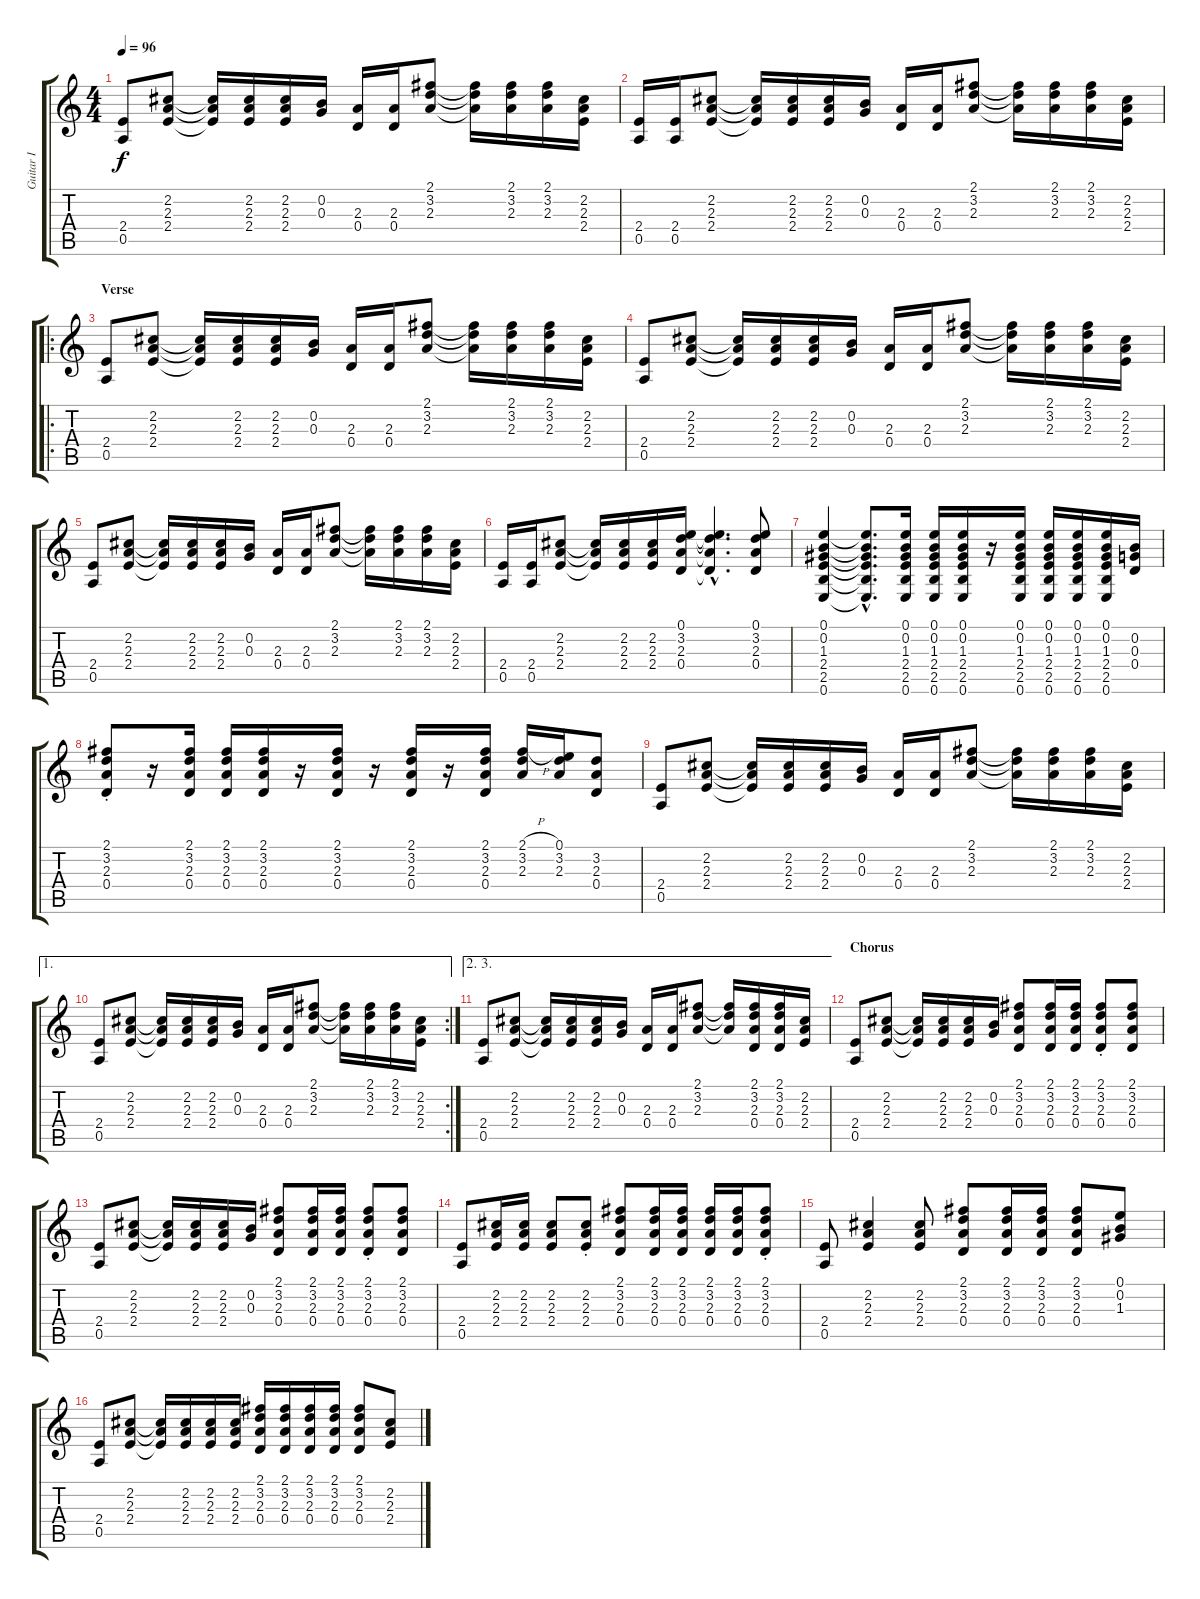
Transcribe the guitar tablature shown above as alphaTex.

\track ("Guitar I" "Guitar I") {instrument acousticguitarnylon}
\staff {score tabs}
\tuning (E4 B3 G3 D3 A2 E2) {hide}
\ts (4 4)
\tempo 96
\clef g2
\ks c
(2.4 0.5).8{dy f instrument acousticguitarnylon} (2.2 2.3 2.4).8 (2.2{t} 2.3{t} 2.4{t}).16 (2.2 2.3 2.4).16 (2.2 2.3 2.4).16 (0.2 0.3).16 (2.3 0.4).16 (2.3 0.4).16 (2.1 3.2 2.3).8 (2.1{t} 3.2{t} 2.3{t}).16 (2.1 3.2 2.3).16 (2.1 3.2 2.3).16 (2.2 2.3 2.4).16 |
(2.4 0.5).16 (2.4 0.5).16 (2.2 2.3 2.4).8 (2.2{t} 2.3{t} 2.4{t}).16 (2.2 2.3 2.4).16 (2.2 2.3 2.4).16 (0.2 0.3).16 (2.3 0.4).16 (2.3 0.4).16 (2.1 3.2 2.3).8 (2.1{t} 3.2{t} 2.3{t}).16 (2.1 3.2 2.3).16 (2.1 3.2 2.3).16 (2.2 2.3 2.4).16 |
\ro
\section ("" "Verse")
(2.4 0.5).8 (2.2 2.3 2.4).8 (2.2{t} 2.3{t} 2.4{t}).16 (2.2 2.3 2.4).16 (2.2 2.3 2.4).16 (0.2 0.3).16 (2.3 0.4).16 (2.3 0.4).16 (2.1 3.2 2.3).8 (2.1{t} 3.2{t} 2.3{t}).16 (2.1 3.2 2.3).16 (2.1 3.2 2.3).16 (2.2 2.3 2.4).16 |
(2.4 0.5).8 (2.2 2.3 2.4).8 (2.2{t} 2.3{t} 2.4{t}).16 (2.2 2.3 2.4).16 (2.2 2.3 2.4).16 (0.2 0.3).16 (2.3 0.4).16 (2.3 0.4).16 (2.1 3.2 2.3).8 (2.1{t} 3.2{t} 2.3{t}).16 (2.1 3.2 2.3).16 (2.1 3.2 2.3).16 (2.2 2.3 2.4).16 |
(2.4 0.5).8 (2.2 2.3 2.4).8 (2.2{t} 2.3{t} 2.4{t}).16 (2.2 2.3 2.4).16 (2.2 2.3 2.4).16 (0.2 0.3).16 (2.3 0.4).16 (2.3 0.4).16 (2.1 3.2 2.3).8 (2.1{t} 3.2{t} 2.3{t}).16 (2.1 3.2 2.3).16 (2.1 3.2 2.3).16 (2.2 2.3 2.4).16 |
(2.4 0.5).16 (2.4 0.5).16 (2.2 2.3 2.4).8 (2.2{t} 2.3{t} 2.4{t}).16 (2.2 2.3 2.4).16 (2.2 2.3 2.4).16 (0.1 3.2 2.3 0.4).16 (0.1{hac t} 3.2{hac t} 2.3{hac t} 0.4{hac t}).4{d} (0.1 3.2 2.3 0.4).8 |
(0.1 0.2 1.3 2.4 2.5 0.6).4 (0.1{hac t} 0.2{hac t} 1.3{hac t} 2.4{hac t} 2.5{hac t} 0.6{hac t}).8{d} (0.1 0.2 1.3 2.4 2.5 0.6).16 (0.1 0.2 1.3 2.4 2.5 0.6).16 (0.1 0.2 1.3 2.4 2.5 0.6).16 r.16 (0.1 0.2 1.3 2.4 2.5 0.6).16 (0.1 0.2 1.3 2.4 2.5 0.6).16 (0.1 0.2 1.3 2.4 2.5 0.6).16 (0.1 0.2 1.3 2.4 2.5 0.6).16 (0.2 0.3 0.4).16 |
(2.1{st} 3.2{st} 2.3{st} 0.4{st}).8 r.16 (2.1 3.2 2.3 0.4).16 (2.1 3.2 2.3 0.4).16 (2.1 3.2 2.3 0.4).16 r.16 (2.1 3.2 2.3 0.4).16 r.16 (2.1 3.2 2.3 0.4).16 r.16 (2.1 3.2 2.3 0.4).16 (2.1{h} 3.2 2.3).16 (0.1 3.2 2.3).16 (3.2 2.3 0.4).8 |
(2.4 0.5).8 (2.2 2.3 2.4).8 (2.2{t} 2.3{t} 2.4{t}).16 (2.2 2.3 2.4).16 (2.2 2.3 2.4).16 (0.2 0.3).16 (2.3 0.4).16 (2.3 0.4).16 (2.1 3.2 2.3).8 (2.1{t} 3.2{t} 2.3{t}).16 (2.1 3.2 2.3).16 (2.1 3.2 2.3).16 (2.2 2.3 2.4).16 |
\ae 1
\rc 2
(2.4 0.5).8 (2.2 2.3 2.4).8 (2.2{t} 2.3{t} 2.4{t}).16 (2.2 2.3 2.4).16 (2.2 2.3 2.4).16 (0.2 0.3).16 (2.3 0.4).16 (2.3 0.4).16 (2.1 3.2 2.3).8 (2.1{t} 3.2{t} 2.3{t}).16 (2.1 3.2 2.3).16 (2.1 3.2 2.3).16 (2.2 2.3 2.4).16 |
\ae (2 3)
(2.4 0.5).8 (2.2 2.3 2.4).8 (2.2{t} 2.3{t} 2.4{t}).16 (2.2 2.3 2.4).16 (2.2 2.3 2.4).16 (0.2 0.3).16 (2.3 0.4).16 (2.3 0.4).16 (2.1 3.2 2.3).8 (2.1{t} 3.2{t} 2.3{t}).16 (2.1 3.2 2.3 0.4).16 (2.1 3.2 2.3 0.4).16 (2.2 2.3 2.4).16 |
\section ("" "Chorus")
(2.4 0.5).8 (2.2 2.3 2.4).8 (2.2{t} 2.3{t} 2.4{t}).16 (2.2 2.3 2.4).16 (2.2 2.3 2.4).16 (0.2 0.3).16 (2.1 3.2 2.3 0.4).8 (2.1 3.2 2.3 0.4).16 (2.1 3.2 2.3 0.4).16 (2.1{st} 3.2{st} 2.3{st} 0.4{st}).8 (2.1 3.2 2.3 0.4).8 |
(2.4 0.5).8 (2.2 2.3 2.4).8 (2.2{t} 2.3{t} 2.4{t}).16 (2.2 2.3 2.4).16 (2.2 2.3 2.4).16 (0.2 0.3).16 (2.1 3.2 2.3 0.4).8 (2.1 3.2 2.3 0.4).16 (2.1 3.2 2.3 0.4).16 (2.1{st} 3.2{st} 2.3{st} 0.4{st}).8 (2.1 3.2 2.3 0.4).8 |
(2.4 0.5).8 (2.2 2.3 2.4).16 (2.2 2.3 2.4).16 (2.2 2.3 2.4).8 (2.2{st} 2.3{st} 2.4{st}).8 (2.1 3.2 2.3 0.4).8 (2.1 3.2 2.3 0.4).16 (2.1 3.2 2.3 0.4).16 (2.1 3.2 2.3 0.4).16 (2.1 3.2 2.3 0.4).16 (2.1{st} 3.2{st} 2.3{st} 0.4{st}).8 |
(2.4 0.5).8 (2.2 2.3 2.4).4 (2.2 2.3 2.4).8 (2.1 3.2 2.3 0.4).8 (2.1 3.2 2.3 0.4).16 (2.1 3.2 2.3 0.4).16 (2.1 3.2 2.3 0.4).8 (0.1 0.2 1.3).8 |
(2.4 0.5).8 (2.2 2.3 2.4).8 (2.2{t} 2.3{t} 2.4{t}).16 (2.2 2.3 2.4).16 (2.2 2.3 2.4).16 (2.2 2.3 2.4).16 (2.1 3.2 2.3 0.4).16 (2.1 3.2 2.3 0.4).16 (2.1 3.2 2.3 0.4).16 (2.1 3.2 2.3 0.4).16 (2.1 3.2 2.3 0.4).8 (2.2 2.3 2.4).8
